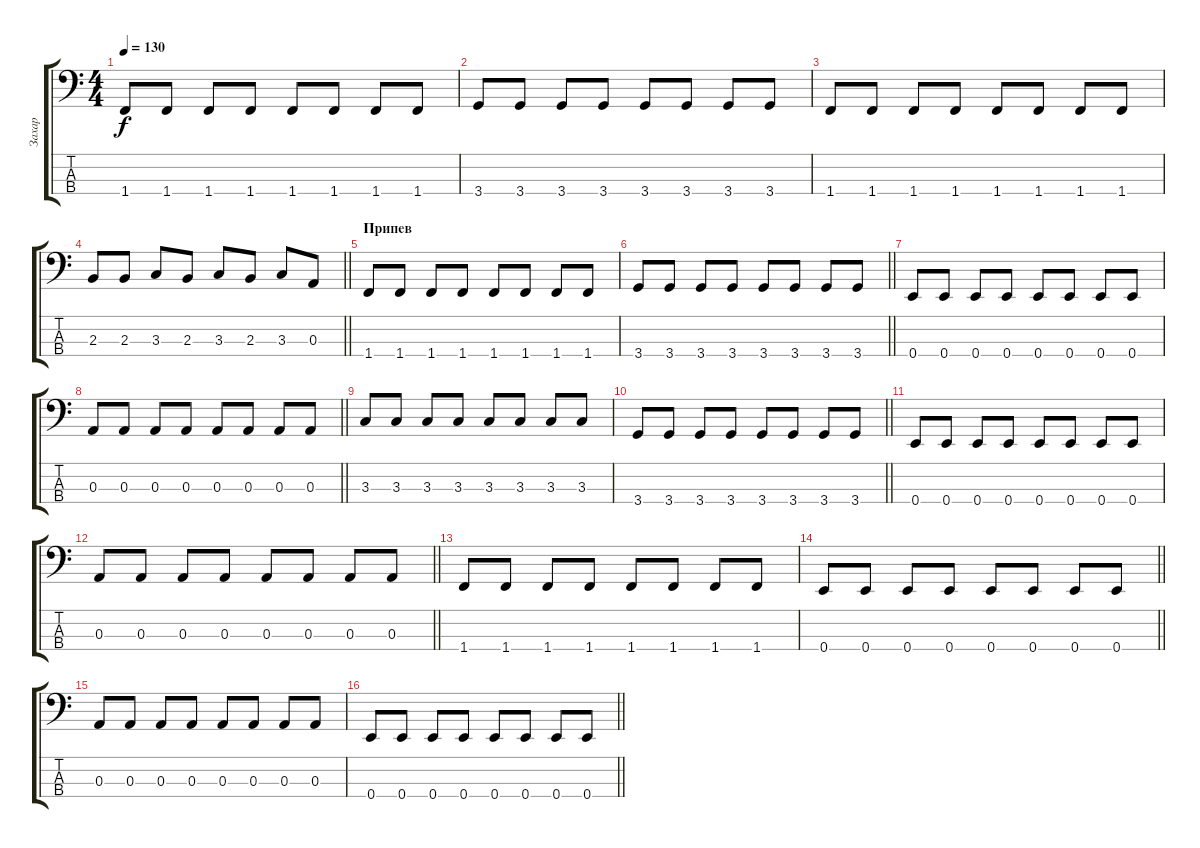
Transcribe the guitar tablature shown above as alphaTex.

\track ("Захар" "Захар") {instrument electricbassfinger}
\staff {score tabs}
\tuning (G2 D2 A1 E1) {hide}
\ts (4 4)
\tempo 130
\clef f4
\ks c
1.4.8{dy f} 1.4.8 1.4.8 1.4.8 1.4.8 1.4.8 1.4.8 1.4.8 |
3.4.8 3.4.8 3.4.8 3.4.8 3.4.8 3.4.8 3.4.8 3.4.8 |
1.4.8 1.4.8 1.4.8 1.4.8 1.4.8 1.4.8 1.4.8 1.4.8 |
\barLineRight lightlight
2.3.8 2.3.8 3.3.8 2.3.8 3.3.8 2.3.8 3.3.8 0.3.8 |
\section ("" "Припев")
1.4.8 1.4.8 1.4.8 1.4.8 1.4.8 1.4.8 1.4.8 1.4.8 |
\barLineRight lightlight
3.4.8 3.4.8 3.4.8 3.4.8 3.4.8 3.4.8 3.4.8 3.4.8 |
0.4.8 0.4.8 0.4.8 0.4.8 0.4.8 0.4.8 0.4.8 0.4.8 |
\barLineRight lightlight
0.3.8 0.3.8 0.3.8 0.3.8 0.3.8 0.3.8 0.3.8 0.3.8 |
3.3.8 3.3.8 3.3.8 3.3.8 3.3.8 3.3.8 3.3.8 3.3.8 |
\barLineRight lightlight
3.4.8 3.4.8 3.4.8 3.4.8 3.4.8 3.4.8 3.4.8 3.4.8 |
0.4.8 0.4.8 0.4.8 0.4.8 0.4.8 0.4.8 0.4.8 0.4.8 |
\barLineRight lightlight
0.3.8 0.3.8 0.3.8 0.3.8 0.3.8 0.3.8 0.3.8 0.3.8 |
1.4.8 1.4.8 1.4.8 1.4.8 1.4.8 1.4.8 1.4.8 1.4.8 |
\barLineRight lightlight
0.4.8 0.4.8 0.4.8 0.4.8 0.4.8 0.4.8 0.4.8 0.4.8 |
0.3.8 0.3.8 0.3.8 0.3.8 0.3.8 0.3.8 0.3.8 0.3.8 |
\barLineRight lightlight
0.4.8 0.4.8 0.4.8 0.4.8 0.4.8 0.4.8 0.4.8 0.4.8
